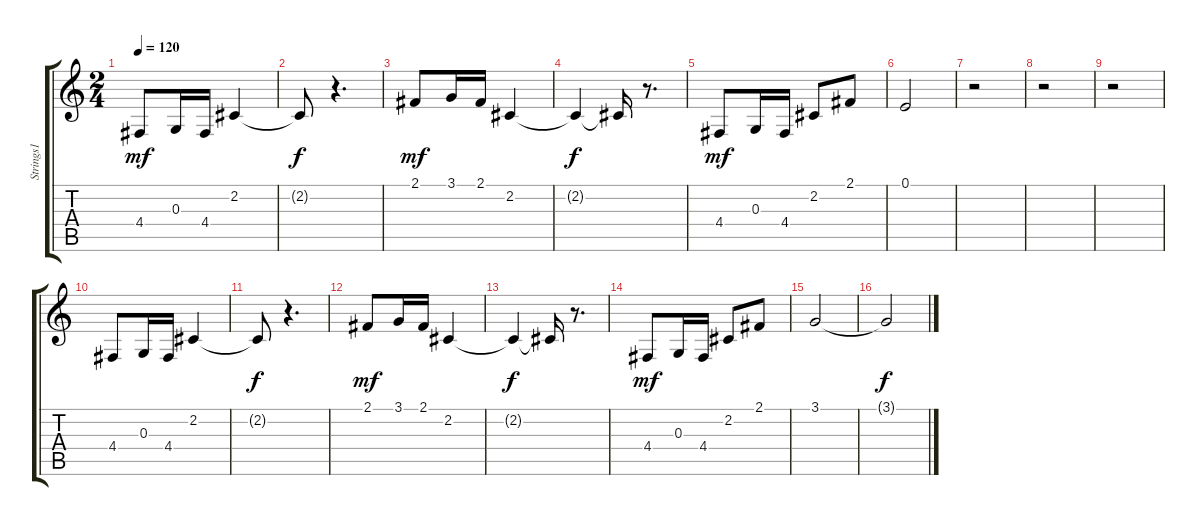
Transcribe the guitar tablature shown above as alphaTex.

\track ("Strings1" "Strings1") {instrument stringensemble1}
\staff {score tabs}
\tuning (E4 B3 G3 D3 A2 E2) {hide}
\ts (2 4)
\tempo 120
\clef g2
\ks c
4.4.8{dy mf} 0.3.16 4.4.16 2.2.4 |
2.2{t}.8{dy f} r.4{d} |
2.1.8{dy mf} 3.1.16 2.1.16 2.2.4 |
2.2{t}.4{dy f} 2.2{t}.16 r.8{d} |
4.4.8{dy mf} 0.3.16 4.4.16 2.2.8 2.1.8 |
0.1.2 |
r.2 |
r.2 |
r.2 |
4.4.8 0.3.16 4.4.16 2.2.4 |
2.2{t}.8{dy f} r.4{d} |
2.1.8{dy mf} 3.1.16 2.1.16 2.2.4 |
2.2{t}.4{dy f} 2.2{t}.16 r.8{d} |
4.4.8{dy mf} 0.3.16 4.4.16 2.2.8 2.1.8 |
3.1.2 |
3.1{t}.2{dy f}
